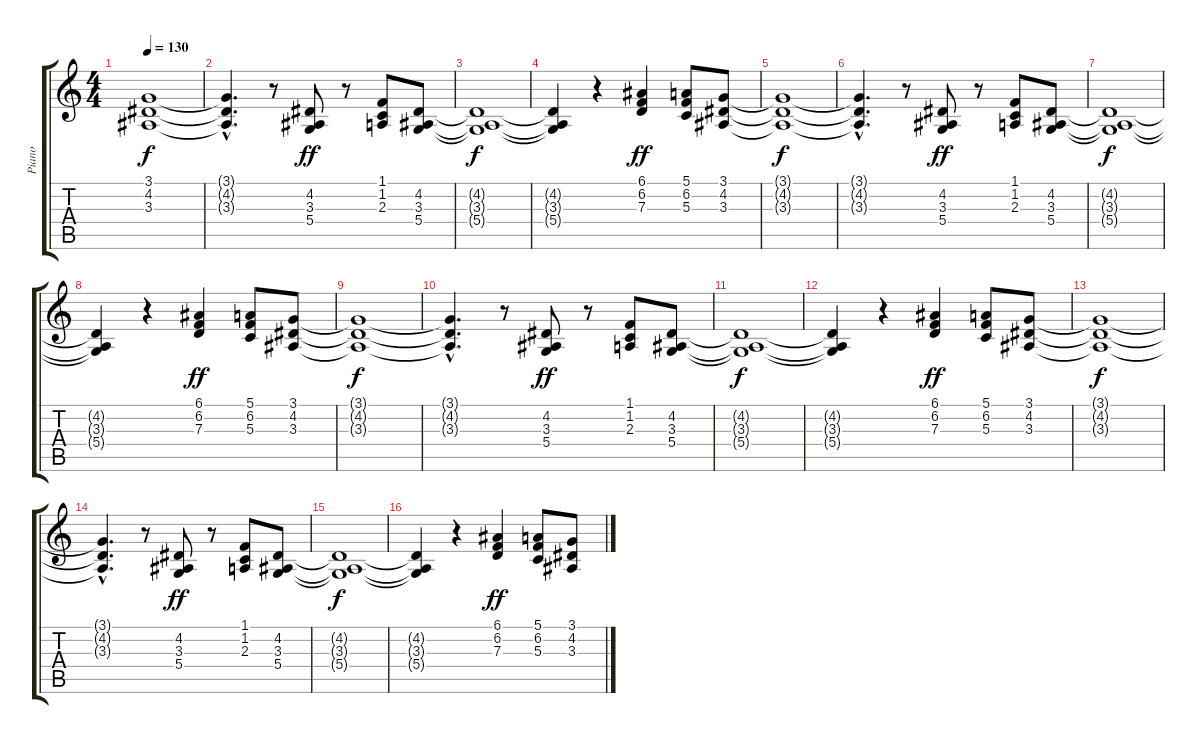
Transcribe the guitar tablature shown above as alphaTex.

\track ("Piano" "Piano") {instrument electricpiano2}
\staff {score tabs}
\tuning (E4 B3 G3 D3 A2 E2) {hide}
\ts (4 4)
\tempo 130
\clef g2
\ks c
(3.1{t} 4.2{t} 3.3{t}).1{dy f} |
(3.1{hac t} 4.2{hac t} 3.3{hac t}).4{d} r.8 (4.2 3.3 5.4).8{dy ff} r.8 (1.1 1.2 2.3).8 (4.2 3.3 5.4).8 |
(4.2{t} 3.3{t} 5.4{t}).1{dy f} |
(4.2{t} 3.3{t} 5.4{t}).4 r.4 (6.1 6.2 7.3).4{dy ff} (5.1 6.2 5.3).8 (3.1 4.2 3.3).8 |
(3.1{t} 4.2{t} 3.3{t}).1{dy f} |
(3.1{hac t} 4.2{hac t} 3.3{hac t}).4{d} r.8 (4.2 3.3 5.4).8{dy ff} r.8 (1.1 1.2 2.3).8 (4.2 3.3 5.4).8 |
(4.2{t} 3.3{t} 5.4{t}).1{dy f} |
(4.2{t} 3.3{t} 5.4{t}).4 r.4 (6.1 6.2 7.3).4{dy ff} (5.1 6.2 5.3).8 (3.1 4.2 3.3).8 |
(3.1{t} 4.2{t} 3.3{t}).1{dy f} |
(3.1{hac t} 4.2{hac t} 3.3{hac t}).4{d} r.8 (4.2 3.3 5.4).8{dy ff} r.8 (1.1 1.2 2.3).8 (4.2 3.3 5.4).8 |
(4.2{t} 3.3{t} 5.4{t}).1{dy f} |
(4.2{t} 3.3{t} 5.4{t}).4 r.4 (6.1 6.2 7.3).4{dy ff} (5.1 6.2 5.3).8 (3.1 4.2 3.3).8 |
(3.1{t} 4.2{t} 3.3{t}).1{dy f} |
(3.1{hac t} 4.2{hac t} 3.3{hac t}).4{d} r.8 (4.2 3.3 5.4).8{dy ff} r.8 (1.1 1.2 2.3).8 (4.2 3.3 5.4).8 |
(4.2{t} 3.3{t} 5.4{t}).1{dy f} |
(4.2{t} 3.3{t} 5.4{t}).4 r.4 (6.1 6.2 7.3).4{dy ff} (5.1 6.2 5.3).8 (3.1 4.2 3.3).8
